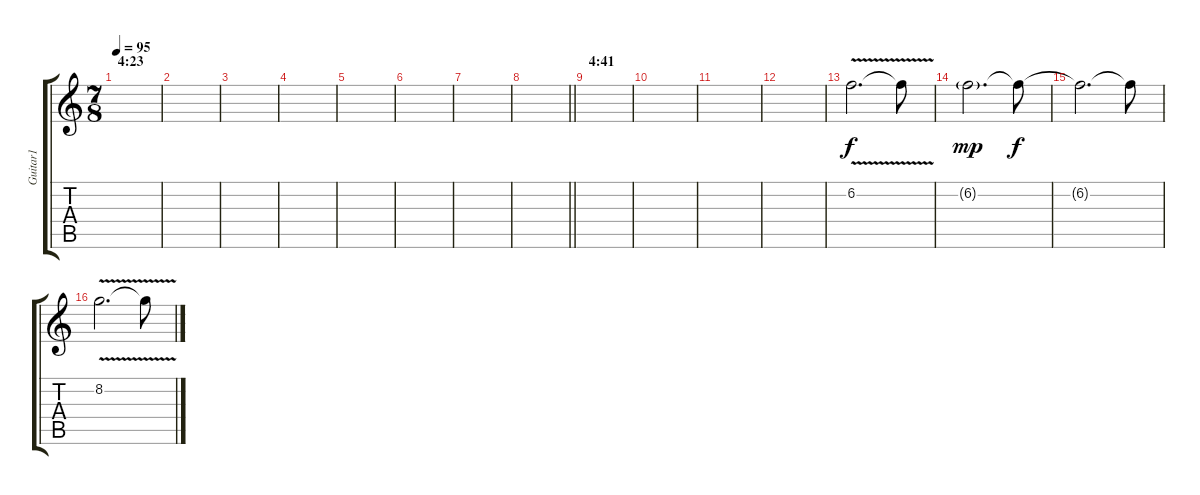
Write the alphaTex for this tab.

\track ("Guitar1" "Guitar1") {instrument overdrivenguitar}
\staff {score tabs}
\tuning (E4 B3 G3 D3 A2 E2) {hide}
\ts (7 8)
\section ("" "4:23")
\tempo 95
\clef g2
\ks c
|
|
|
|
|
|
|
\barLineRight lightlight
|
\section ("" "4:41")
|
|
|
|
6.2{v}.2{d} 6.2{t}.8 |
6.2{g}.2{d dy mp} 6.2{t}.8{dy f} |
6.2{t}.2{d} 6.2{t}.8 |
8.2{v}.2{d} 8.2{t}.8
